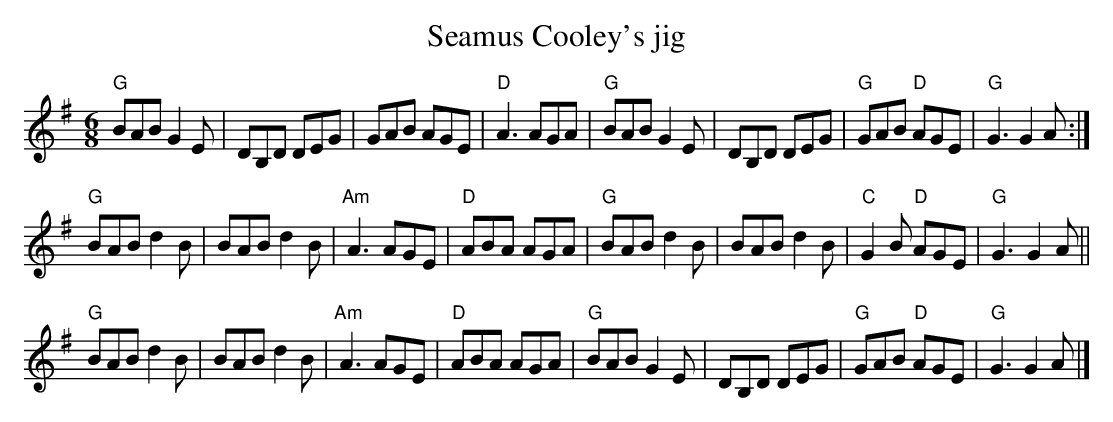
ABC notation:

X:1
T:Seamus Cooley's jig
M:6/8
L:1/8
K:G
"G"BAB G2E|DB,D DEG|GAB AGE|"D"A3 AGA|\
"G"BAB G2E|DB,D DEG|"G"GAB "D"AGE|"G"G3 G2A:|
"G"BAB d2B|BAB d2B|"Am"A3 AGE|"D"ABA AGA|\
"G"BAB d2B|BAB d2B|"C"G2B "D"AGE|"G"G3 G2A||
"G"BAB d2B|BAB d2B|"Am"A3 AGE|"D"ABA AGA|\
"G"BAB G2E|DB,D DEG|"G"GAB "D"AGE|"G"G3 G2A|]
